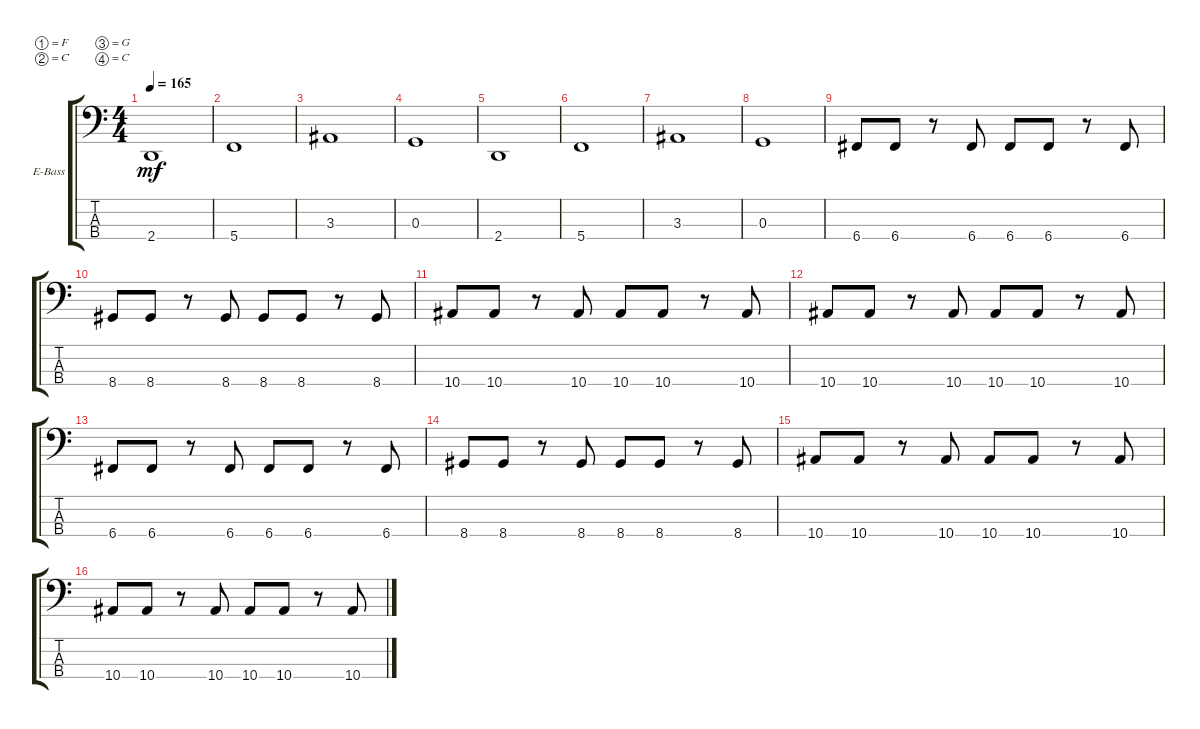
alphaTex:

\defaultSystemsLayout 4
\bracketExtendMode groupsimilarinstruments
\firstSystemTrackNameOrientation horizontal
\otherSystemsTrackNameOrientation horizontal
\track ("Electric Bass" "E-Bass") {instrument electricbassfinger}
\staff {score tabs}
\tuning (F2 C2 G1 C1)
\ts (4 4)
\tempo 165
\clef f4
\scale
0.333333
\ks c
2.4.1{dy mf} |
\scale
0.333333 5.4.1 |
\scale
0.333333 3.3.1 |
\scale
0.333333 0.3.1 |
\scale
0.333333 2.4.1 |
\scale
0.333333 5.4.1 |
\scale
0.333333 3.3.1 |
\scale
0.333333 0.3.1 |
\scale
0.333333 6.4.8 6.4.8 r.8 6.4.8 6.4.8 6.4.8 r.8 6.4.8 |
\scale
0.333333 8.4.8 8.4.8 r.8 8.4.8 8.4.8 8.4.8 r.8 8.4.8 |
\scale
0.333333 10.4.8 10.4.8 r.8 10.4.8 10.4.8 10.4.8 r.8 10.4.8 |
\scale
0.333333 10.4.8 10.4.8 r.8 10.4.8 10.4.8 10.4.8 r.8 10.4.8 |
\scale
0.333333 6.4.8 6.4.8 r.8 6.4.8 6.4.8 6.4.8 r.8 6.4.8 |
\scale
0.333333 8.4.8 8.4.8 r.8 8.4.8 8.4.8 8.4.8 r.8 8.4.8 |
\scale
0.333333 10.4.8 10.4.8 r.8 10.4.8 10.4.8 10.4.8 r.8 10.4.8 |
\scale
0.333333 10.4.8 10.4.8 r.8 10.4.8 10.4.8 10.4.8 r.8 10.4.8
